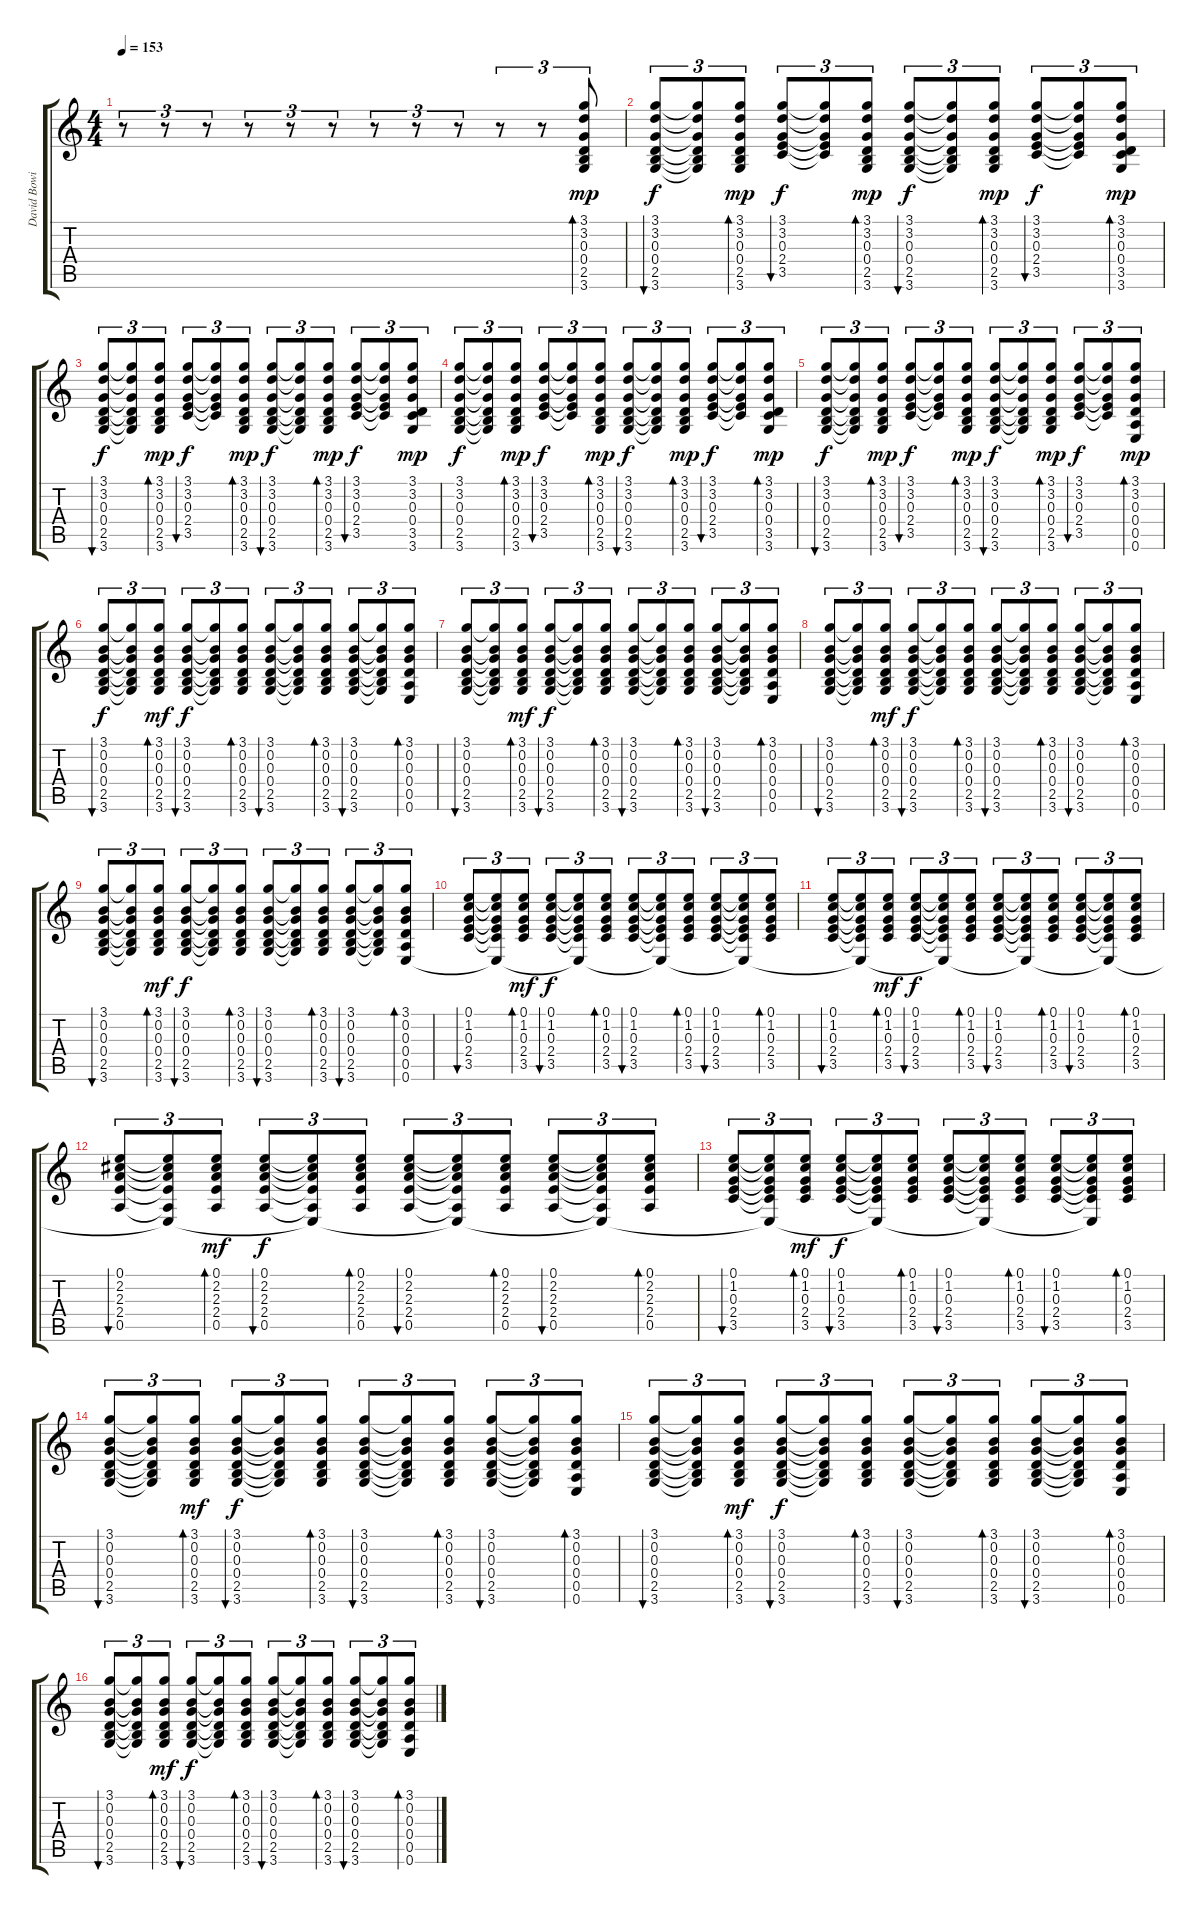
\track ("David Bowie - 12 String" "David Bowi") {instrument acousticguitarsteel}
\staff {score tabs}
\tuning (E4 B3 G3 D3 A2 E2) {hide}
\ts (4 4)
\tempo 153
\clef g2
\ks c
r.8{tu (3 2) dy mp volume 6 balance 16 instrument acousticguitarsteel} r.8{tu (3 2)} r.8{tu (3 2)} r.8{tu (3 2)} r.8{tu (3 2)} r.8{tu (3 2)} r.8{tu (3 2)} r.8{tu (3 2)} r.8{tu (3 2)} r.8{tu (3 2)} r.8{tu (3 2)} (3.1 3.2 0.3 0.4 2.5 3.6).8{tu (3 2) bd 60} |
(3.1 3.2 0.3 0.4 2.5 3.6).8{tu (3 2) bu 60 dy f} (3.1{t} 3.2{t} 0.3{t} 0.4{t} 2.5{t} 3.6{t}).8{tu (3 2)} (3.1 3.2 0.3 0.4 2.5 3.6).8{tu (3 2) bd 60 dy mp} (3.1 3.2 0.3 2.4 3.5).8{tu (3 2) bu 60 dy f} (3.1{t} 3.2{t} 0.3{t} 2.4{t} 3.5{t}).8{tu (3 2)} (3.1 3.2 0.3 0.4 2.5 3.6).8{tu (3 2) bd 60 dy mp} (3.1 3.2 0.3 0.4 2.5 3.6).8{tu (3 2) bu 60 dy f} (3.1{t} 3.2{t} 0.3{t} 0.4{t} 2.5{t} 3.6{t}).8{tu (3 2)} (3.1 3.2 0.3 0.4 2.5 3.6).8{tu (3 2) bd 60 dy mp} (3.1 3.2 0.3 2.4 3.5).8{tu (3 2) bu 60 dy f} (3.1{t} 3.2{t} 0.3{t} 2.4{t} 3.5{t}).8{tu (3 2)} (3.1 3.2 0.3 0.4 3.5 3.6).8{tu (3 2) bd 60 dy mp} |
(3.1 3.2 0.3 0.4 2.5 3.6).8{tu (3 2) bu 60 dy f} (3.1{t} 3.2{t} 0.3{t} 0.4{t} 2.5{t} 3.6{t}).8{tu (3 2)} (3.1 3.2 0.3 0.4 2.5 3.6).8{tu (3 2) bd 60 dy mp} (3.1 3.2 0.3 2.4 3.5).8{tu (3 2) bu 60 dy f} (3.1{t} 3.2{t} 0.3{t} 2.4{t} 3.5{t}).8{tu (3 2)} (3.1 3.2 0.3 0.4 2.5 3.6).8{tu (3 2) bd 60 dy mp} (3.1 3.2 0.3 0.4 2.5 3.6).8{tu (3 2) bu 60 dy f} (3.1{t} 3.2{t} 0.3{t} 0.4{t} 2.5{t} 3.6{t}).8{tu (3 2)} (3.1 3.2 0.3 0.4 2.5 3.6).8{tu (3 2) bd 60 dy mp} (3.1 3.2 0.3 2.4 3.5).8{tu (3 2) bu 60 dy f} (3.1{t} 3.2{t} 0.3{t} 2.4{t} 3.5{t}).8{tu (3 2)} (3.1 3.2 0.3 0.4 3.5 3.6).8{tu (3 2) dy mp volume 10 balance 8} |
(3.1 3.2 0.3 0.4 2.5 3.6).8{tu (3 2) dy f} (3.1{t} 3.2{t} 0.3{t} 0.4{t} 2.5{t} 3.6{t}).8{tu (3 2)} (3.1 3.2 0.3 0.4 2.5 3.6).8{tu (3 2) bd 60 dy mp} (3.1 3.2 0.3 2.4 3.5).8{tu (3 2) bu 60 dy f} (3.1{t} 3.2{t} 0.3{t} 2.4{t} 3.5{t}).8{tu (3 2)} (3.1 3.2 0.3 0.4 2.5 3.6).8{tu (3 2) bd 60 dy mp} (3.1 3.2 0.3 0.4 2.5 3.6).8{tu (3 2) bu 60 dy f} (3.1{t} 3.2{t} 0.3{t} 0.4{t} 2.5{t} 3.6{t}).8{tu (3 2)} (3.1 3.2 0.3 0.4 2.5 3.6).8{tu (3 2) bd 60 dy mp} (3.1 3.2 0.3 2.4 3.5).8{tu (3 2) bu 60 dy f} (3.1{t} 3.2{t} 0.3{t} 2.4{t} 3.5{t}).8{tu (3 2)} (3.1 3.2 0.3 0.4 3.5 3.6).8{tu (3 2) bd 60 dy mp} |
(3.1 3.2 0.3 0.4 2.5 3.6).8{tu (3 2) bu 60 dy f} (3.1{t} 3.2{t} 0.3{t} 0.4{t} 2.5{t} 3.6{t}).8{tu (3 2)} (3.1 3.2 0.3 0.4 2.5 3.6).8{tu (3 2) bd 60 dy mp} (3.1 3.2 0.3 2.4 3.5).8{tu (3 2) bu 60 dy f} (3.1{t} 3.2{t} 0.3{t} 2.4{t} 3.5{t}).8{tu (3 2)} (3.1 3.2 0.3 0.4 2.5 3.6).8{tu (3 2) bd 60 dy mp} (3.1 3.2 0.3 0.4 2.5 3.6).8{tu (3 2) bu 60 dy f} (3.1{t} 3.2{t} 0.3{t} 0.4{t} 2.5{t} 3.6{t}).8{tu (3 2)} (3.1 3.2 0.3 0.4 2.5 3.6).8{tu (3 2) bd 60 dy mp} (3.1 3.2 0.3 2.4 3.5).8{tu (3 2) bu 60 dy f} (3.1{t} 3.2{t} 0.3{t} 2.4{t} 3.5{t}).8{tu (3 2)} (3.1 3.2 0.3 0.4 0.5 0.6).8{tu (3 2) bd 60 dy mp} |
(3.1 0.2 0.3 0.4 2.5 3.6).8{tu (3 2) bu 60 dy f} (3.1{t} 0.2{t} 0.3{t} 0.4{t} 2.5{t} 3.6{t}).8{tu (3 2)} (3.1 0.2 0.3 0.4 2.5 3.6).8{tu (3 2) bd 60 dy mf} (3.1 0.2 0.3 0.4 2.5 3.6).8{tu (3 2) bu 60 dy f} (3.1{t} 0.2{t} 0.3{t} 0.4{t} 2.5{t} 3.6{t}).8{tu (3 2)} (3.1 0.2 0.3 0.4 2.5 3.6).8{tu (3 2) bd 60} (3.1 0.2 0.3 0.4 2.5 3.6).8{tu (3 2) bu 60} (3.1{t} 0.2{t} 0.3{t} 0.4{t} 2.5{t} 3.6{t}).8{tu (3 2)} (3.1 0.2 0.3 0.4 2.5 3.6).8{tu (3 2) bd 60} (3.1 0.2 0.3 0.4 2.5 3.6).8{tu (3 2) bu 60} (3.1{t} 0.2{t} 0.3{t} 0.4{t} 2.5{t} 3.6{t}).8{tu (3 2)} (3.1 0.2 0.3 0.4 0.5 0.6).8{tu (3 2) bd 60} |
(3.1 0.2 0.3 0.4 2.5 3.6).8{tu (3 2) bu 60} (3.1{t} 0.2{t} 0.3{t} 0.4{t} 2.5{t} 3.6{t}).8{tu (3 2)} (3.1 0.2 0.3 0.4 2.5 3.6).8{tu (3 2) bd 60 dy mf} (3.1 0.2 0.3 0.4 2.5 3.6).8{tu (3 2) bu 60 dy f} (3.1{t} 0.2{t} 0.3{t} 0.4{t} 2.5{t} 3.6{t}).8{tu (3 2)} (3.1 0.2 0.3 0.4 2.5 3.6).8{tu (3 2) bd 60} (3.1 0.2 0.3 0.4 2.5 3.6).8{tu (3 2) bu 60} (3.1{t} 0.2{t} 0.3{t} 0.4{t} 2.5{t} 3.6{t}).8{tu (3 2)} (3.1 0.2 0.3 0.4 2.5 3.6).8{tu (3 2) bd 60} (3.1 0.2 0.3 0.4 2.5 3.6).8{tu (3 2) bu 60} (3.1{t} 0.2{t} 0.3{t} 0.4{t} 2.5{t} 3.6{t}).8{tu (3 2)} (3.1 0.2 0.3 0.4 0.5 0.6).8{tu (3 2) bd 60} |
(3.1 0.2 0.3 0.4 2.5 3.6).8{tu (3 2) bu 60} (3.1{t} 0.2{t} 0.3{t} 0.4{t} 2.5{t} 3.6{t}).8{tu (3 2)} (3.1 0.2 0.3 0.4 2.5 3.6).8{tu (3 2) bd 60 dy mf} (3.1 0.2 0.3 0.4 2.5 3.6).8{tu (3 2) bu 60 dy f} (3.1{t} 0.2{t} 0.3{t} 0.4{t} 2.5{t} 3.6{t}).8{tu (3 2)} (3.1 0.2 0.3 0.4 2.5 3.6).8{tu (3 2) bd 60} (3.1 0.2 0.3 0.4 2.5 3.6).8{tu (3 2) bu 60} (3.1{t} 0.2{t} 0.3{t} 0.4{t} 2.5{t} 3.6{t}).8{tu (3 2)} (3.1 0.2 0.3 0.4 2.5 3.6).8{tu (3 2) bd 60} (3.1 0.2 0.3 0.4 2.5 3.6).8{tu (3 2) bu 60} (3.1{t} 0.2{t} 0.3{t} 0.4{t} 2.5{t} 3.6{t}).8{tu (3 2)} (3.1 0.2 0.3 0.4 0.5 0.6).8{tu (3 2) bd 60} |
(3.1 0.2 0.3 0.4 2.5 3.6).8{tu (3 2) bu 60} (3.1{t} 0.2{t} 0.3{t} 0.4{t} 2.5{t} 3.6{t}).8{tu (3 2)} (3.1 0.2 0.3 0.4 2.5 3.6).8{tu (3 2) bd 60 dy mf} (3.1 0.2 0.3 0.4 2.5 3.6).8{tu (3 2) bu 60 dy f} (3.1{t} 0.2{t} 0.3{t} 0.4{t} 2.5{t} 3.6{t}).8{tu (3 2)} (3.1 0.2 0.3 0.4 2.5 3.6).8{tu (3 2) bd 60} (3.1 0.2 0.3 0.4 2.5 3.6).8{tu (3 2) bu 60} (3.1{t} 0.2{t} 0.3{t} 0.4{t} 2.5{t} 3.6{t}).8{tu (3 2)} (3.1 0.2 0.3 0.4 2.5 3.6).8{tu (3 2) bd 60} (3.1 0.2 0.3 0.4 2.5 3.6).8{tu (3 2) bu 60} (3.1{t} 0.2{t} 0.3{t} 0.4{t} 2.5{t} 3.6{t}).8{tu (3 2)} (3.1 0.2 0.3 0.4 0.5 0.6).8{tu (3 2) bd 60} |
(0.1 1.2 0.3 2.4 3.5).8{tu (3 2) bu 60} (0.1{t} 1.2{t} 0.3{t} 2.4{t} 3.5{t} 0.6{t}).8{tu (3 2)} (0.1 1.2 0.3 2.4 3.5).8{tu (3 2) bd 60 dy mf} (0.1 1.2 0.3 2.4 3.5).8{tu (3 2) bu 60 dy f} (0.1{t} 1.2{t} 0.3{t} 2.4{t} 3.5{t} 0.6{t}).8{tu (3 2)} (0.1 1.2 0.3 2.4 3.5).8{tu (3 2) bd 60} (0.1 1.2 0.3 2.4 3.5).8{tu (3 2) bu 60} (0.1{t} 1.2{t} 0.3{t} 2.4{t} 3.5{t} 0.6{t}).8{tu (3 2)} (0.1 1.2 0.3 2.4 3.5).8{tu (3 2) bd 60} (0.1 1.2 0.3 2.4 3.5).8{tu (3 2) bu 60} (0.1{t} 1.2{t} 0.3{t} 2.4{t} 3.5{t} 0.6{t}).8{tu (3 2)} (0.1 1.2 0.3 2.4 3.5).8{tu (3 2) bd 60} |
(0.1 1.2 0.3 2.4 3.5).8{tu (3 2) bu 60} (0.1{t} 1.2{t} 0.3{t} 2.4{t} 3.5{t} 0.6{t}).8{tu (3 2)} (0.1 1.2 0.3 2.4 3.5).8{tu (3 2) bd 60 dy mf} (0.1 1.2 0.3 2.4 3.5).8{tu (3 2) bu 60 dy f} (0.1{t} 1.2{t} 0.3{t} 2.4{t} 3.5{t} 0.6{t}).8{tu (3 2)} (0.1 1.2 0.3 2.4 3.5).8{tu (3 2) bd 60} (0.1 1.2 0.3 2.4 3.5).8{tu (3 2) bu 60} (0.1{t} 1.2{t} 0.3{t} 2.4{t} 3.5{t} 0.6{t}).8{tu (3 2)} (0.1 1.2 0.3 2.4 3.5).8{tu (3 2) bd 60} (0.1 1.2 0.3 2.4 3.5).8{tu (3 2) bu 60} (0.1{t} 1.2{t} 0.3{t} 2.4{t} 3.5{t} 0.6{t}).8{tu (3 2)} (0.1 1.2 0.3 2.4 3.5).8{tu (3 2) bd 60} |
(0.1 2.2 2.3 2.4 0.5).8{tu (3 2) bu 60} (0.1{t} 2.2{t} 2.3{t} 2.4{t} 0.5{t} 0.6{t}).8{tu (3 2)} (0.1 2.2 2.3 2.4 0.5).8{tu (3 2) bd 60 dy mf} (0.1 2.2 2.3 2.4 0.5).8{tu (3 2) bu 60 dy f} (0.1{t} 2.2{t} 2.3{t} 2.4{t} 0.5{t} 0.6{t}).8{tu (3 2)} (0.1 2.2 2.3 2.4 0.5).8{tu (3 2) bd 60} (0.1 2.2 2.3 2.4 0.5).8{tu (3 2) bu 60} (0.1{t} 2.2{t} 2.3{t} 2.4{t} 0.5{t} 0.6{t}).8{tu (3 2)} (0.1 2.2 2.3 2.4 0.5).8{tu (3 2) bd 60} (0.1 2.2 2.3 2.4 0.5).8{tu (3 2) bu 60} (0.1{t} 2.2{t} 2.3{t} 2.4{t} 0.5{t} 0.6{t}).8{tu (3 2)} (0.1 2.2 2.3 2.4 0.5).8{tu (3 2) bd 60} |
(0.1 1.2 0.3 2.4 3.5).8{tu (3 2) bu 60} (0.1{t} 1.2{t} 0.3{t} 2.4{t} 3.5{t} 0.6{t}).8{tu (3 2)} (0.1 1.2 0.3 2.4 3.5).8{tu (3 2) bd 60 dy mf} (0.1 1.2 0.3 2.4 3.5).8{tu (3 2) bu 60 dy f} (0.1{t} 1.2{t} 0.3{t} 2.4{t} 3.5{t} 0.6{t}).8{tu (3 2)} (0.1 1.2 0.3 2.4 3.5).8{tu (3 2) bd 60} (0.1 1.2 0.3 2.4 3.5).8{tu (3 2) bu 60} (0.1{t} 1.2{t} 0.3{t} 2.4{t} 3.5{t} 0.6{t}).8{tu (3 2)} (0.1 1.2 0.3 2.4 3.5).8{tu (3 2) bd 60} (0.1 1.2 0.3 2.4 3.5).8{tu (3 2) bu 60} (0.1{t} 1.2{t} 0.3{t} 2.4{t} 3.5{t} 0.6{t}).8{tu (3 2)} (0.1 1.2 0.3 2.4 3.5).8{tu (3 2) bd 60} |
(3.1 0.2 0.3 0.4 2.5 3.6).8{tu (3 2) bu 60} (3.1{t} 0.2{t} 0.3{t} 0.4{t} 2.5{t} 3.6{t}).8{tu (3 2)} (3.1 0.2 0.3 0.4 2.5 3.6).8{tu (3 2) bd 60 dy mf} (3.1 0.2 0.3 0.4 2.5 3.6).8{tu (3 2) bu 60 dy f} (3.1{t} 0.2{t} 0.3{t} 0.4{t} 2.5{t} 3.6{t}).8{tu (3 2)} (3.1 0.2 0.3 0.4 2.5 3.6).8{tu (3 2) bd 60} (3.1 0.2 0.3 0.4 2.5 3.6).8{tu (3 2) bu 60} (3.1{t} 0.2{t} 0.3{t} 0.4{t} 2.5{t} 3.6{t}).8{tu (3 2)} (3.1 0.2 0.3 0.4 2.5 3.6).8{tu (3 2) bd 60} (3.1 0.2 0.3 0.4 2.5 3.6).8{tu (3 2) bu 60} (3.1{t} 0.2{t} 0.3{t} 0.4{t} 2.5{t} 3.6{t}).8{tu (3 2)} (3.1 0.2 0.3 0.4 0.5 0.6).8{tu (3 2) bd 60} |
(3.1 0.2 0.3 0.4 2.5 3.6).8{tu (3 2) bu 60} (3.1{t} 0.2{t} 0.3{t} 0.4{t} 2.5{t} 3.6{t}).8{tu (3 2)} (3.1 0.2 0.3 0.4 2.5 3.6).8{tu (3 2) bd 60 dy mf} (3.1 0.2 0.3 0.4 2.5 3.6).8{tu (3 2) bu 60 dy f} (3.1{t} 0.2{t} 0.3{t} 0.4{t} 2.5{t} 3.6{t}).8{tu (3 2)} (3.1 0.2 0.3 0.4 2.5 3.6).8{tu (3 2) bd 60} (3.1 0.2 0.3 0.4 2.5 3.6).8{tu (3 2) bu 60} (3.1{t} 0.2{t} 0.3{t} 0.4{t} 2.5{t} 3.6{t}).8{tu (3 2)} (3.1 0.2 0.3 0.4 2.5 3.6).8{tu (3 2) bd 60} (3.1 0.2 0.3 0.4 2.5 3.6).8{tu (3 2) bu 60} (3.1{t} 0.2{t} 0.3{t} 0.4{t} 2.5{t} 3.6{t}).8{tu (3 2)} (3.1 0.2 0.3 0.4 0.5 0.6).8{tu (3 2) bd 60} |
(3.1 0.2 0.3 0.4 2.5 3.6).8{tu (3 2) bu 60} (3.1{t} 0.2{t} 0.3{t} 0.4{t} 2.5{t} 3.6{t}).8{tu (3 2)} (3.1 0.2 0.3 0.4 2.5 3.6).8{tu (3 2) bd 60 dy mf} (3.1 0.2 0.3 0.4 2.5 3.6).8{tu (3 2) bu 60 dy f} (3.1{t} 0.2{t} 0.3{t} 0.4{t} 2.5{t} 3.6{t}).8{tu (3 2)} (3.1 0.2 0.3 0.4 2.5 3.6).8{tu (3 2) bd 60} (3.1 0.2 0.3 0.4 2.5 3.6).8{tu (3 2) bu 60} (3.1{t} 0.2{t} 0.3{t} 0.4{t} 2.5{t} 3.6{t}).8{tu (3 2)} (3.1 0.2 0.3 0.4 2.5 3.6).8{tu (3 2) bd 60} (3.1 0.2 0.3 0.4 2.5 3.6).8{tu (3 2) bu 60} (3.1{t} 0.2{t} 0.3{t} 0.4{t} 2.5{t} 3.6{t}).8{tu (3 2)} (3.1 0.2 0.3 0.4 0.5 0.6).8{tu (3 2) bd 60}
